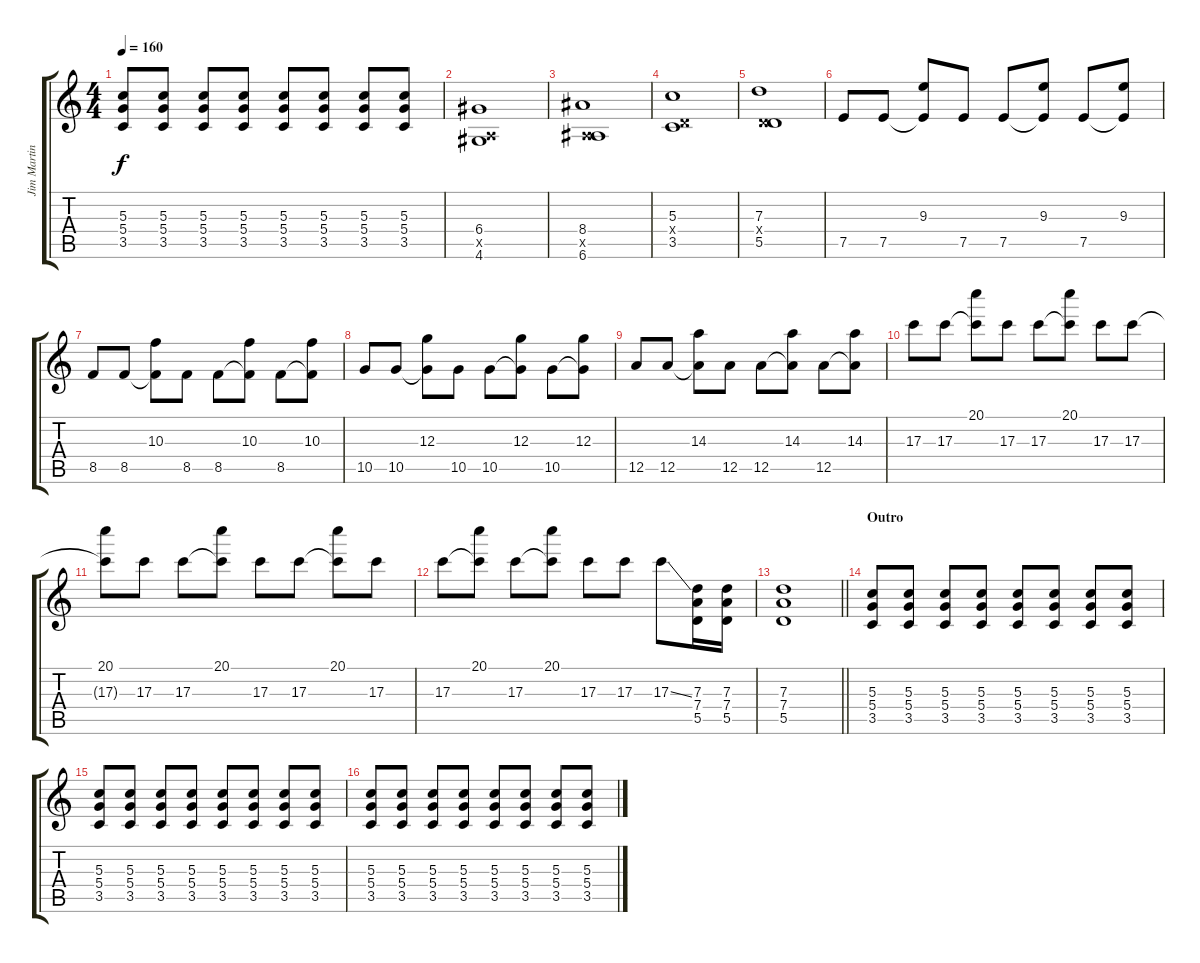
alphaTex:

\track ("Jim Martin - Guitar" "Jim Martin") {instrument distortionguitar}
\staff {score tabs}
\tuning (E4 B3 G3 D3 A2 E2) {hide}
\ts (4 4)
\tempo 160
\clef g2
\ks c
(5.3 5.4 3.5).8{dy f} (5.3 5.4 3.5).8 (5.3 5.4 3.5).8 (5.3 5.4 3.5).8 (5.3 5.4 3.5).8 (5.3 5.4 3.5).8 (5.3 5.4 3.5).8 (5.3 5.4 3.5).8 |
(6.4 0.5{x} 4.6).1 |
(8.4 0.5{x} 6.6).1 |
(5.3 0.4{x} 3.5).1 |
(7.3 0.4{x} 5.5).1 |
7.5.8 7.5.8 (9.3 7.5{t}).8 7.5.8 7.5.8 (9.3 7.5{t}).8 7.5.8 (9.3 7.5{t}).8 |
8.5.8 8.5.8 (10.3 8.5{t}).8 8.5.8 8.5.8 (10.3 8.5{t}).8 8.5.8 (10.3 8.5{t}).8 |
10.5.8 10.5.8 (12.3 10.5{t}).8 10.5.8 10.5.8 (12.3 10.5{t}).8 10.5.8 (12.3 10.5{t}).8 |
12.5.8 12.5.8 (14.3 12.5{t}).8 12.5.8 12.5.8 (14.3 12.5{t}).8 12.5.8 (14.3 12.5{t}).8 |
17.3.8 17.3.8 (20.1 17.3{t}).8 17.3.8 17.3.8 (20.1 17.3{t}).8 17.3.8 17.3.8 |
(20.1 17.3{t}).8 17.3.8 17.3.8 (20.1 17.3{t}).8 17.3.8 17.3.8 (20.1 17.3{t}).8 17.3.8 |
17.3.8 (20.1 17.3{t}).8 17.3.8 (20.1 17.3{t}).8 17.3.8 17.3.8 17.3{ss}.8 (7.3 7.4 5.5).16 (7.3 7.4 5.5).16 |
\barLineRight lightlight
(7.3 7.4 5.5).1 |
\section ("" "Outro")
(5.3 5.4 3.5).8 (5.3 5.4 3.5).8 (5.3 5.4 3.5).8 (5.3 5.4 3.5).8 (5.3 5.4 3.5).8 (5.3 5.4 3.5).8 (5.3 5.4 3.5).8 (5.3 5.4 3.5).8 |
(5.3 5.4 3.5).8 (5.3 5.4 3.5).8 (5.3 5.4 3.5).8 (5.3 5.4 3.5).8 (5.3 5.4 3.5).8 (5.3 5.4 3.5).8 (5.3 5.4 3.5).8 (5.3 5.4 3.5).8 |
(5.3 5.4 3.5).8 (5.3 5.4 3.5).8 (5.3 5.4 3.5).8 (5.3 5.4 3.5).8 (5.3 5.4 3.5).8 (5.3 5.4 3.5).8 (5.3 5.4 3.5).8 (5.3 5.4 3.5).8
